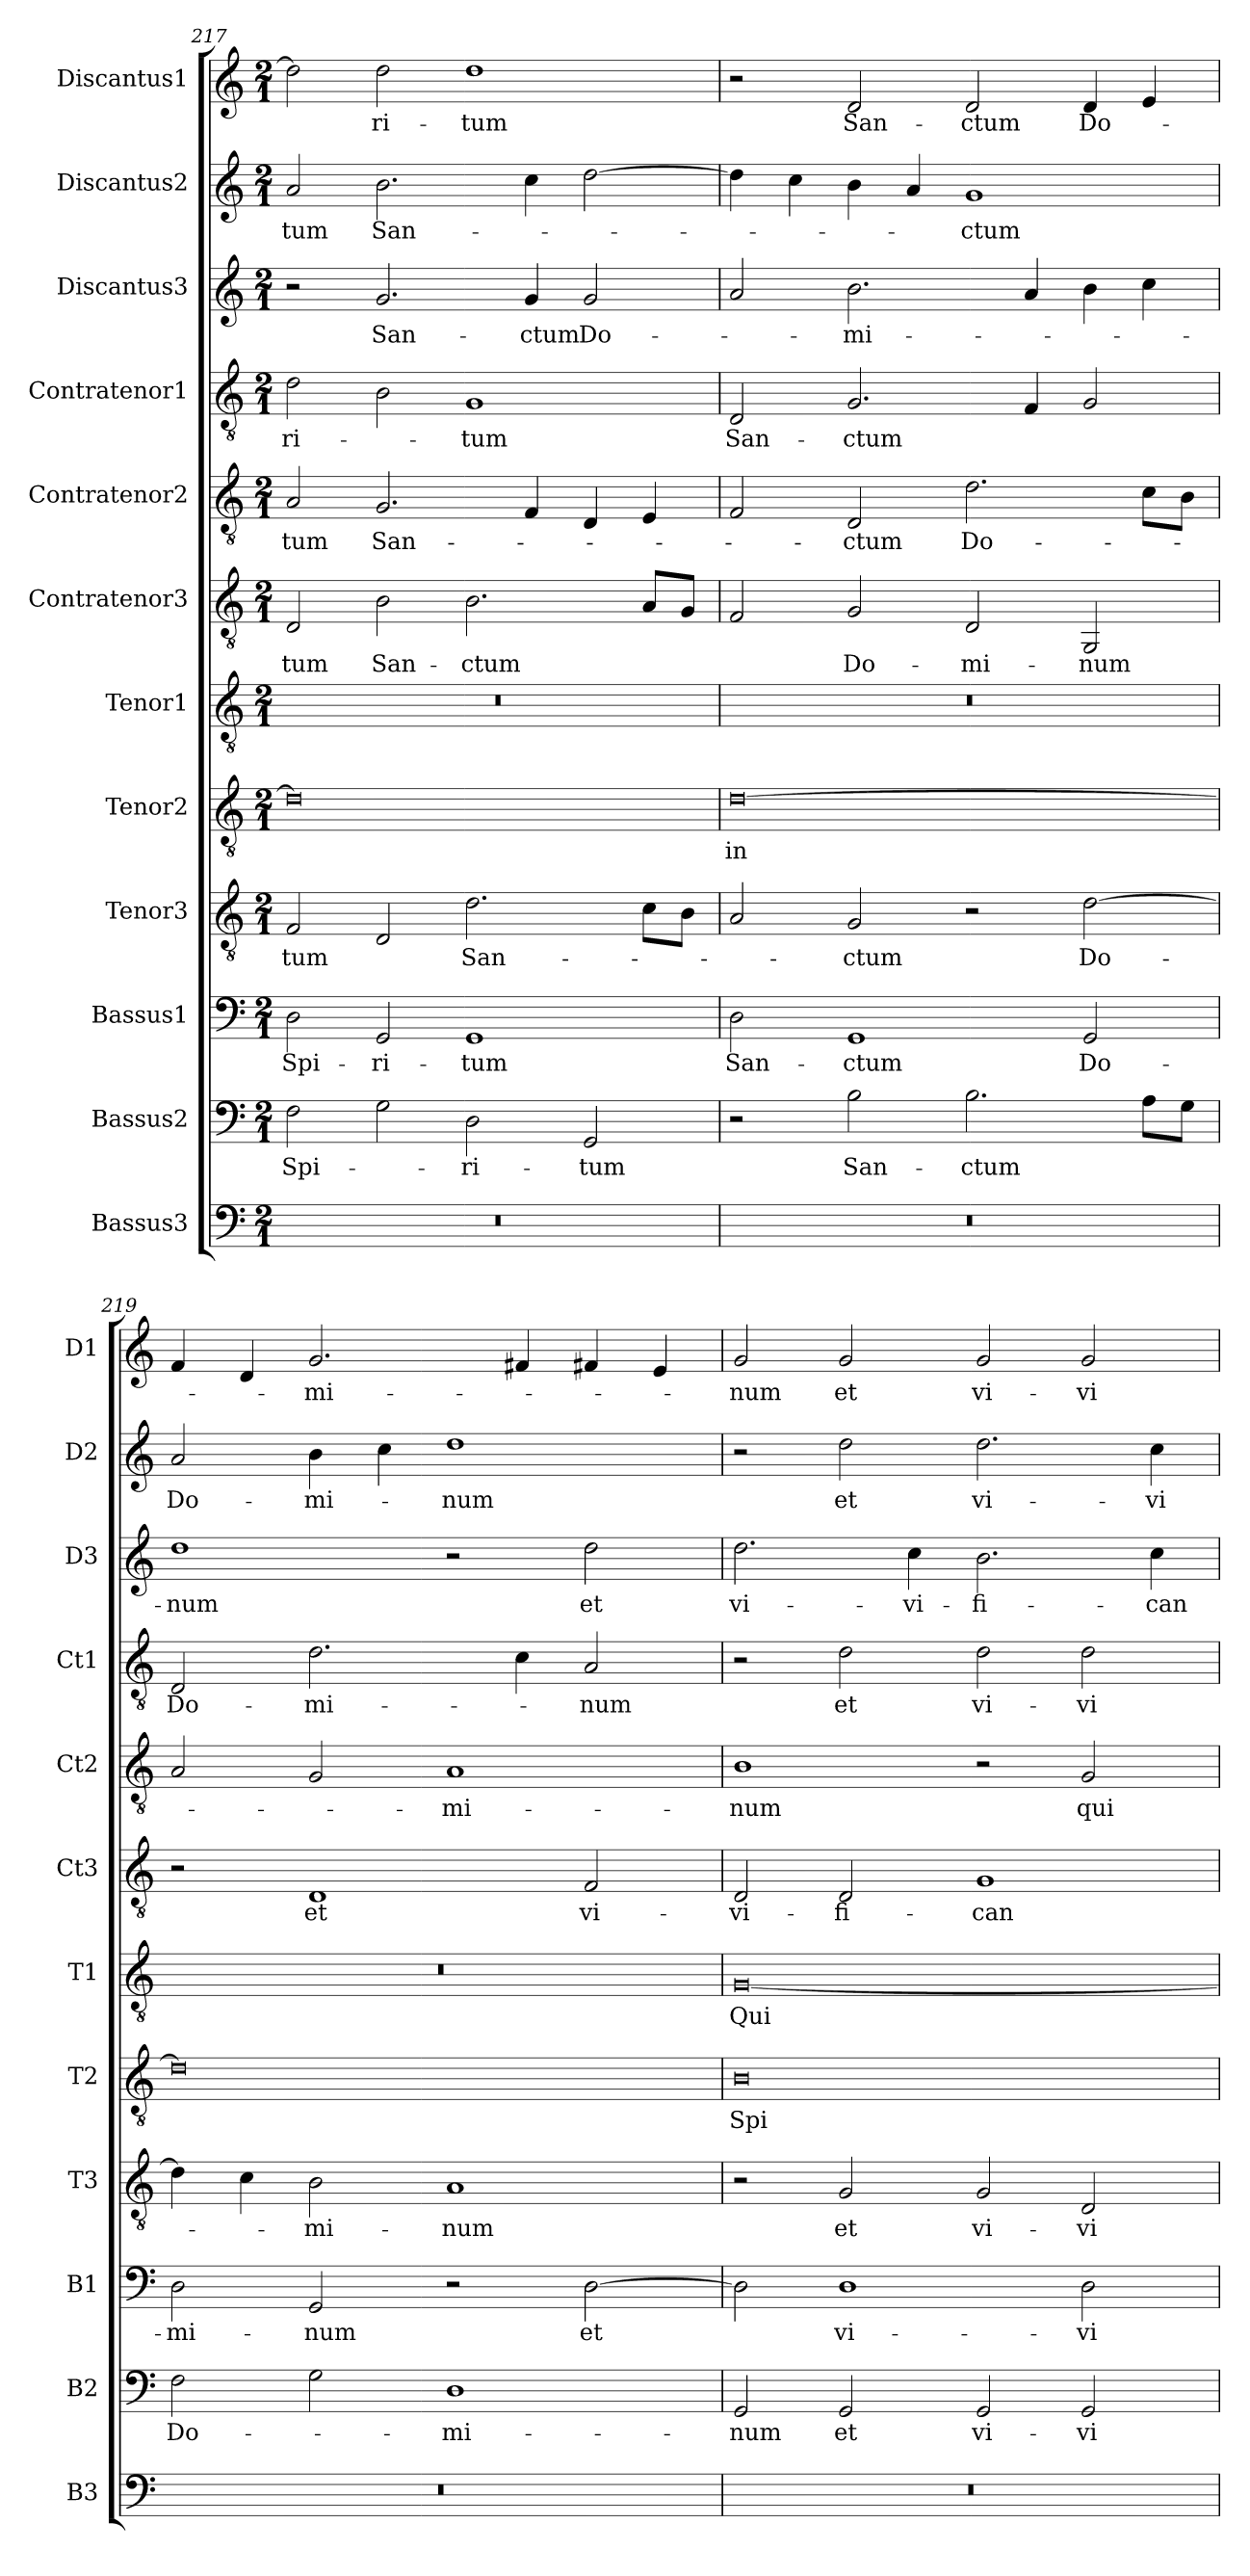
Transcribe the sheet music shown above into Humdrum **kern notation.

**kern	**kern	**text	**kern	**text	**kern	**text	**kern	**text	**kern	**text	**kern	**text	**kern	**text	**kern	**text	**kern	**text	**kern	**text	**kern	**text
*part12	*part11	*part11	*part10	*part10	*part9	*part9	*part8	*part8	*part7	*part7	*part6	*part6	*part5	*part5	*part4	*part4	*part3	*part3	*part2	*part2	*part1	*part1
*staff12	*staff11	*staff11	*staff10	*staff10	*staff9	*staff9	*staff8	*staff8	*staff7	*staff7	*staff6	*staff6	*staff5	*staff5	*staff4	*staff4	*staff3	*staff3	*staff2	*staff2	*staff1	*staff1
*I"Bassus3	*I"Bassus2	*	*I"Bassus1	*	*I"Tenor3	*	*I"Tenor2	*	*I"Tenor1	*	*I"Contratenor3	*	*I"Contratenor2	*	*I"Contratenor1	*	*I"Discantus3	*	*I"Discantus2	*	*I"Discantus1	*
*I'B3	*I'B2	*	*I'B1	*	*I'T3	*	*I'T2	*	*I'T1	*	*I'Ct3	*	*I'Ct2	*	*I'Ct1	*	*I'D3	*	*I'D2	*	*I'D1	*
*clefF4	*clefF4	*	*clefF4	*	*clefGv2	*	*clefGv2	*	*clefGv2	*	*clefGv2	*	*clefGv2	*	*clefGv2	*	*clefG2	*	*clefG2	*	*clefG2	*
*k[]	*k[]	*	*k[]	*	*k[]	*	*k[]	*	*k[]	*	*k[]	*	*k[]	*	*k[]	*	*k[]	*	*k[]	*	*k[]	*
*M2/1	*M2/1	*	*M2/1	*	*M2/1	*	*M2/1	*	*M2/1	*	*M2/1	*	*M2/1	*	*M2/1	*	*M2/1	*	*M2/1	*	*M2/1	*
=217	=217	=217	=217	=217	=217	=217	=217	=217	=217	=217	=217	=217	=217	=217	=217	=217	=217	=217	=217	=217	=217	=217
0r	2F\	Spi-	2D\	Spi-	2F/	-tum	0d\]	.	0r	.	2D/	-tum	2A/	-tum	2d\	-ri-	2r	.	2a/	-tum	2dd\]	.
.	2G\	.	2GG/	-ri-	2D/	.	.	.	.	.	2B\	San-	2.G/	San-	2B\	.	2.g/	San-	2.b\	San-	2dd\	-ri-
.	2D\	-ri-	1GG/	-tum	2.d\	San-	.	.	.	.	2.B\	-ctum	.	.	1G/	-tum	.	.	.	.	1dd\	-tum
.	.	.	.	.	.	.	.	.	.	.	.	.	4F/	.	.	.	4g/	-ctum	4cc\	.	.	.
.	2GG/	-tum	.	.	.	.	.	.	.	.	.	.	4D/	.	.	.	2g/	Do-	[2dd\	.	.	.
.	.	.	.	.	8c\L	.	.	.	.	.	8A/L	.	4E/	.	.	.	.	.	.	.	.	.
.	.	.	.	.	8B\J	.	.	.	.	.	8G/J	.	.	.	.	.	.	.	.	.	.	.
=218	=218	=218	=218	=218	=218	=218	=218	=218	=218	=218	=218	=218	=218	=218	=218	=218	=218	=218	=218	=218	=218	=218
0r	2r	.	2D\	San-	2A/	.	[0d\	in	0r	.	2F/	.	2F/	.	2D/	San-	2a/	.	4dd\]	.	2r	.
.	.	.	.	.	.	.	.	.	.	.	.	.	.	.	.	.	.	.	4cc\	.	.	.
.	2B\	San-	1GG/	-ctum	2G/	-ctum	.	.	.	.	2G/	Do-	2D/	-ctum	2.G/	-ctum	2.b\	-mi-	4b\	.	2d/	San-
.	.	.	.	.	.	.	.	.	.	.	.	.	.	.	.	.	.	.	4a/	.	.	.
.	2.B\	-ctum	.	.	2r	.	.	.	.	.	2D/	-mi-	2.d\	Do-	.	.	.	.	1g/	-ctum	2d/	-ctum
.	.	.	.	.	.	.	.	.	.	.	.	.	.	.	4F/	.	4a/	.	.	.	.	.
.	.	.	2GG/	Do-	[2d\	Do-	.	.	.	.	2GG/	-num	.	.	2G/	.	4b\	.	.	.	4d/	Do-
.	8A\L	.	.	.	.	.	.	.	.	.	.	.	8c\L	.	.	.	4cc\	.	.	.	4e/	.
.	8G\J	.	.	.	.	.	.	.	.	.	.	.	8B\J	.	.	.	.	.	.	.	.	.
=219	=219	=219	=219	=219	=219	=219	=219	=219	=219	=219	=219	=219	=219	=219	=219	=219	=219	=219	=219	=219	=219	=219
0r	2F\	Do-	2D\	-mi-	4d\]	.	0d\]	.	0r	.	2r	.	2A/	.	2D/	Do-	1dd\	-num	2a/	Do-	4f/	.
.	.	.	.	.	4c\	.	.	.	.	.	.	.	.	.	.	.	.	.	.	.	4d/	.
.	2G\	.	2GG/	-num	2B\	-mi-	.	.	.	.	1D/	et	2G/	.	2.d\	-mi-	.	.	4b\	-mi-	2.g/	-mi-
.	.	.	.	.	.	.	.	.	.	.	.	.	.	.	.	.	.	.	4cc\	.	.	.
.	1D\	-mi-	2r	.	1A/	-num	.	.	.	.	.	.	1A/	-mi-	.	.	2r	.	1dd\	-num	.	.
.	.	.	.	.	.	.	.	.	.	.	.	.	.	.	4c\	.	.	.	.	.	4f#X/	.
.	.	.	[2D\	et	.	.	.	.	.	.	2F/	vi-	.	.	2A/	-num	2dd\	et	.	.	4f#X/	.
.	.	.	.	.	.	.	.	.	.	.	.	.	.	.	.	.	.	.	.	.	4e/	.
=220	=220	=220	=220	=220	=220	=220	=220	=220	=220	=220	=220	=220	=220	=220	=220	=220	=220	=220	=220	=220	=220	=220
0r	2GG/	-num	2D\]	.	2r	.	0B\	Spi-	[0G/	Qui	2D/	-vi-	1B\	-num	2r	.	2.dd\	vi-	2r	.	2g/	-num
.	2GG/	et	1D\	vi-	2G/	et	.	.	.	.	2D/	-fi-	.	.	2d\	et	.	.	2dd\	et	2g/	et
.	.	.	.	.	.	.	.	.	.	.	.	.	.	.	.	.	4cc\	-vi-	.	.	.	.
.	2GG/	vi-	.	.	2G/	vi-	.	.	.	.	1G/	-can-	2r	.	2d\	vi-	2.b\	-fi-	2.dd\	vi-	2g/	vi-
.	2GG/	-vi-	2D\	-vi-	2D/	-vi-	.	.	.	.	.	.	2G/	qui	2d\	-vi-	.	.	.	.	2g/	-vi-
.	.	.	.	.	.	.	.	.	.	.	.	.	.	.	.	.	4cc\	-can-	4cc\	-vi-	.	.
=	=	=	=	=	=	=	=	=	=	=	=	=	=	=	=	=	=	=	=	=	=	=
*-	*-	*-	*-	*-	*-	*-	*-	*-	*-	*-	*-	*-	*-	*-	*-	*-	*-	*-	*-	*-	*-	*-
